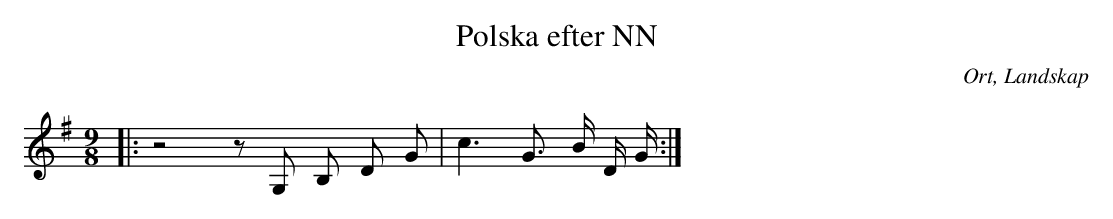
X:1
T:Polska efter NN
O:Ort, Landskap
M:9/8
L:1/8
K:G
|: z4 z G, B, D G | c2> G3 B/ D/ G/  :|
